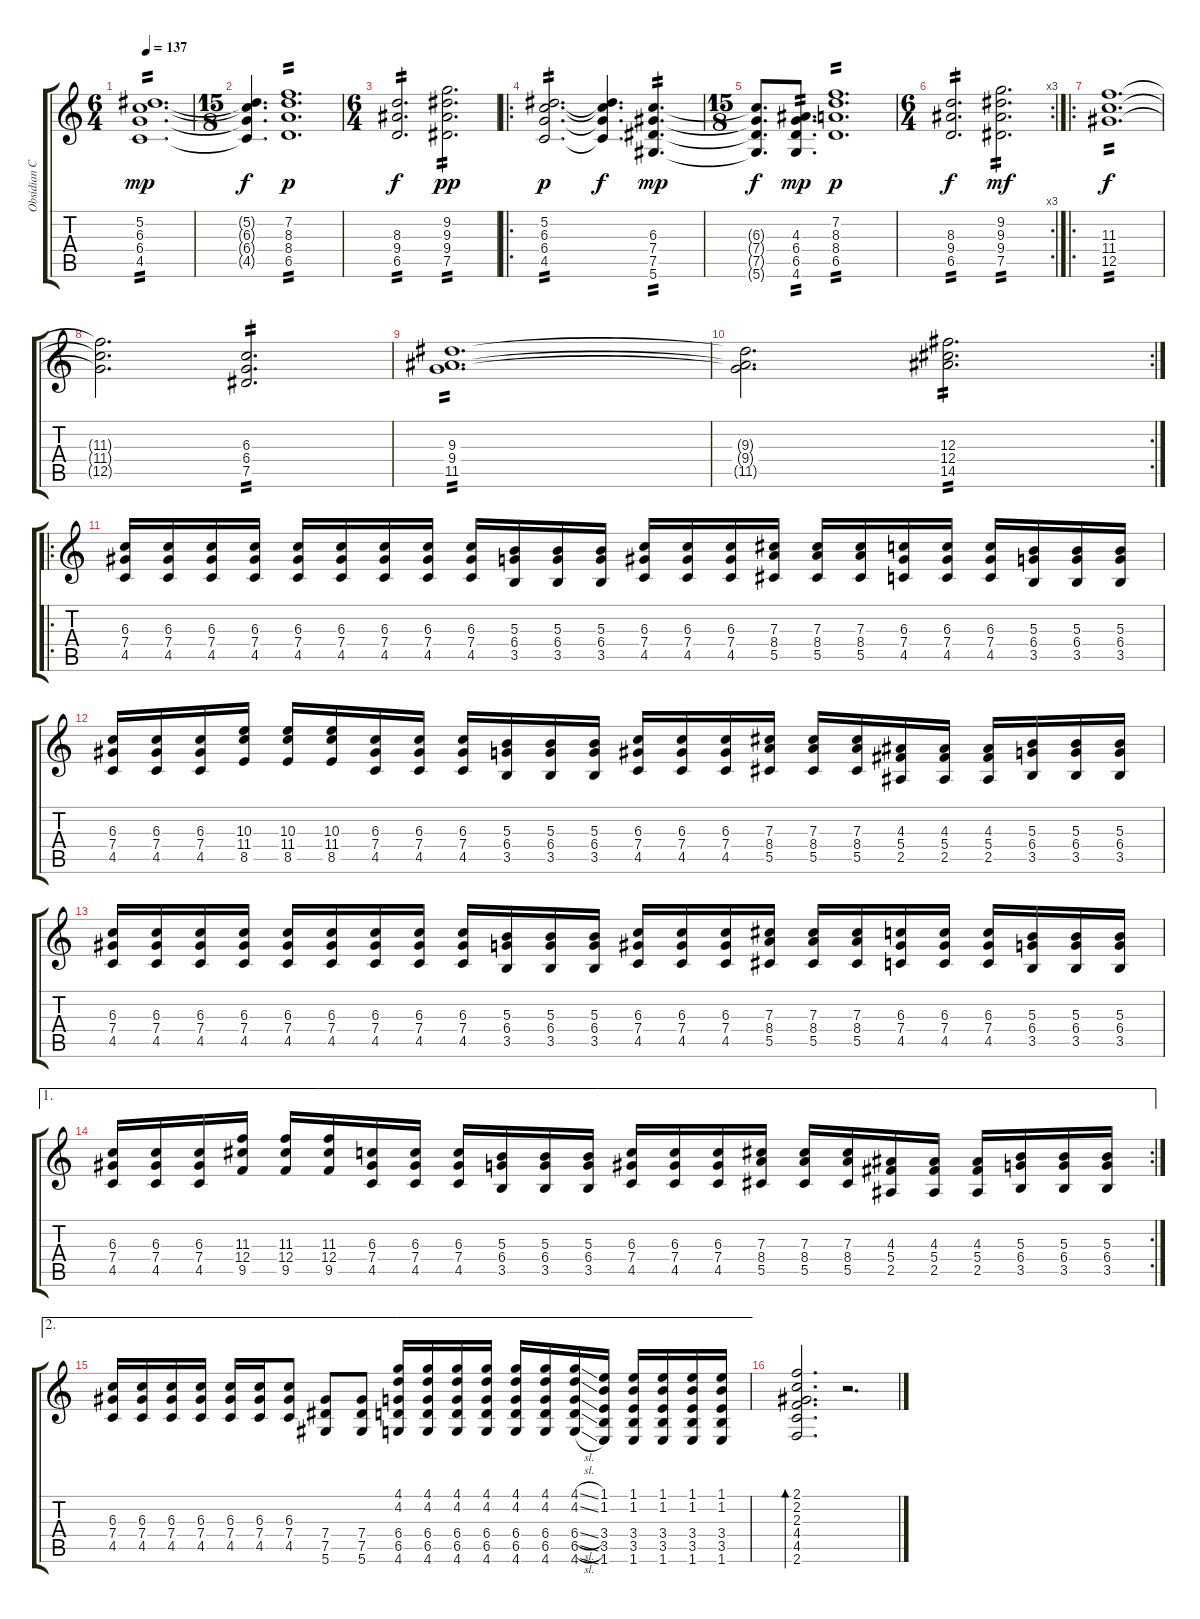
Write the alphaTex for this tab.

\track ("Obsidian C." "Obsidian C") {instrument distortionguitar}
\staff {score tabs}
\tuning (Eb4 Bb3 Gb3 Db3 Ab2 Eb2) {hide}
\ts (6 4)
\tempo 137
\clef g2
\ks c
(5.2 6.3 6.4 4.5).1{d tp 2 dy mp} |
\ts (15 8)
(5.2{t} 6.3{t} 6.4{t} 4.5{t}).4{d dy f} (7.2 8.3 8.4 6.5).1{d tp 2 dy p} |
\ts (6 4)
(8.3 9.4 6.5).2{d tp 2 dy f} (9.2 9.3 9.4 7.5).2{d tp 2 dy pp} |
\ro
(5.2 6.3 6.4 4.5).2{d tp 2 dy p} (5.2{t} 6.3{t} 6.4{t} 4.5{t}).4{d dy f} (6.3 7.4 7.5 5.6).4{d tp 2 dy mp} |
\ts (15 8)
(6.3{t} 7.4{t} 7.5{t} 5.6{t}).8{d dy f} (4.3 6.4 6.5 4.6).8{d tp 2 dy mp} (7.2 8.3 8.4 6.5).1{d tp 2 dy p} |
\rc 3
\ts (6 4)
(8.3 9.4 6.5).2{d tp 2 dy f} (9.2 9.3 9.4 7.5).2{d tp 2 dy mf} |
\ro
(11.3 11.4 12.5).1{d tp 2 dy f} |
(11.3{t} 11.4{t} 12.5{t}).2{d} (6.3 6.4 7.5).2{d tp 2} |
(9.3 9.4 11.5).1{d tp 2} |
\rc 2
(9.3{t} 9.4{t} 11.5{t}).2{d} (12.3 12.4 14.5).2{d tp 2} |
\ro
(6.3 7.4 4.5).16 (6.3 7.4 4.5).16 (6.3 7.4 4.5).16 (6.3 7.4 4.5).16 (6.3 7.4 4.5).16 (6.3 7.4 4.5).16 (6.3 7.4 4.5).16 (6.3 7.4 4.5).16 (6.3 7.4 4.5).16 (5.3 6.4 3.5).16 (5.3 6.4 3.5).16 (5.3 6.4 3.5).16 (6.3 7.4 4.5).16 (6.3 7.4 4.5).16 (6.3 7.4 4.5).16 (7.3 8.4 5.5).16 (7.3 8.4 5.5).16 (7.3 8.4 5.5).16 (6.3 7.4 4.5).16 (6.3 7.4 4.5).16 (6.3 7.4 4.5).16 (5.3 6.4 3.5).16 (5.3 6.4 3.5).16 (5.3 6.4 3.5).16 |
(6.3 7.4 4.5).16 (6.3 7.4 4.5).16 (6.3 7.4 4.5).16 (10.3 11.4 8.5).16 (10.3 11.4 8.5).16 (10.3 11.4 8.5).16 (6.3 7.4 4.5).16 (6.3 7.4 4.5).16 (6.3 7.4 4.5).16 (5.3 6.4 3.5).16 (5.3 6.4 3.5).16 (5.3 6.4 3.5).16 (6.3 7.4 4.5).16 (6.3 7.4 4.5).16 (6.3 7.4 4.5).16 (7.3 8.4 5.5).16 (7.3 8.4 5.5).16 (7.3 8.4 5.5).16 (4.3 5.4 2.5).16 (4.3 5.4 2.5).16 (4.3 5.4 2.5).16 (5.3 6.4 3.5).16 (5.3 6.4 3.5).16 (5.3 6.4 3.5).16 |
(6.3 7.4 4.5).16 (6.3 7.4 4.5).16 (6.3 7.4 4.5).16 (6.3 7.4 4.5).16 (6.3 7.4 4.5).16 (6.3 7.4 4.5).16 (6.3 7.4 4.5).16 (6.3 7.4 4.5).16 (6.3 7.4 4.5).16 (5.3 6.4 3.5).16 (5.3 6.4 3.5).16 (5.3 6.4 3.5).16 (6.3 7.4 4.5).16 (6.3 7.4 4.5).16 (6.3 7.4 4.5).16 (7.3 8.4 5.5).16 (7.3 8.4 5.5).16 (7.3 8.4 5.5).16 (6.3 7.4 4.5).16 (6.3 7.4 4.5).16 (6.3 7.4 4.5).16 (5.3 6.4 3.5).16 (5.3 6.4 3.5).16 (5.3 6.4 3.5).16 |
\ae 1
\rc 2
(6.3 7.4 4.5).16 (6.3 7.4 4.5).16 (6.3 7.4 4.5).16 (11.3 12.4 9.5).16 (11.3 12.4 9.5).16 (11.3 12.4 9.5).16 (6.3 7.4 4.5).16 (6.3 7.4 4.5).16 (6.3 7.4 4.5).16 (5.3 6.4 3.5).16 (5.3 6.4 3.5).16 (5.3 6.4 3.5).16 (6.3 7.4 4.5).16 (6.3 7.4 4.5).16 (6.3 7.4 4.5).16 (7.3 8.4 5.5).16 (7.3 8.4 5.5).16 (7.3 8.4 5.5).16 (4.3 5.4 2.5).16 (4.3 5.4 2.5).16 (4.3 5.4 2.5).16 (5.3 6.4 3.5).16 (5.3 6.4 3.5).16 (5.3 6.4 3.5).16 |
\ae 2
(6.3 7.4 4.5).16 (6.3 7.4 4.5).16 (6.3 7.4 4.5).16 (6.3 7.4 4.5).16 (6.3 7.4 4.5).16 (6.3 7.4 4.5).16 (6.3 7.4 4.5).8 (7.4 7.5 5.6).8 (7.4 7.5 5.6).8 (4.1 4.2 6.4 6.5 4.6).16 (4.1 4.2 6.4 6.5 4.6).16 (4.1 4.2 6.4 6.5 4.6).16 (4.1 4.2 6.4 6.5 4.6).16 (4.1 4.2 6.4 6.5 4.6).16 (4.1 4.2 6.4 6.5 4.6).16 (4.1{sl} 4.2{sl} 6.4{sl} 6.5{sl} 4.6{sl}).16 (1.1 1.2 3.4 3.5 1.6).16 (1.1 1.2 3.4 3.5 1.6).16 (1.1 1.2 3.4 3.5 1.6).16 (1.1 1.2 3.4 3.5 1.6).16 (1.1 1.2 3.4 3.5 1.6).16 |
(2.1 2.2 2.3 4.4 4.5 2.6).2{d bd 120} r.2{d}
